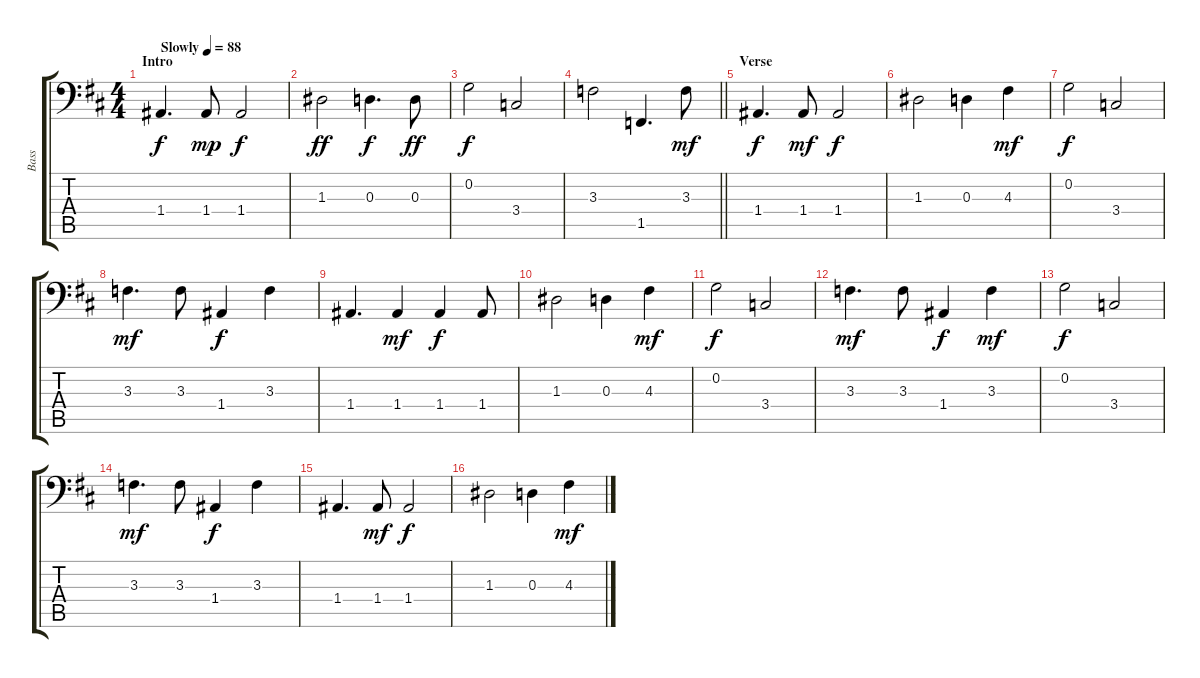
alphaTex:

\track ("Bass" "Bass") {instrument electricbassfinger}
\staff {score tabs}
\tuning (C3 G2 D2 A1 E1 B0) {hide}
\ts (4 4)
\section ("" "Intro")
\tempo (88 "Slowly")
\clef f4
\ks d
1.4.4{d dy f instrument electricbassfinger} 1.4.8{dy mp} 1.4.2{dy f} |
1.3.2{dy ff} 0.3.4{d dy f} 0.3.8{dy ff} |
0.2.2{dy f} 3.4.2 |
\barLineRight lightlight
3.3.2 1.5.4{d} 3.3.8{dy mf} |
\section ("" "Verse")
1.4.4{d dy f} 1.4.8{dy mf} 1.4.2{dy f} |
1.3.2 0.3.4 4.3.4{dy mf} |
0.2.2{dy f} 3.4.2 |
3.3.4{d dy mf} 3.3.8 1.4.4{dy f} 3.3.4 |
1.4.4{d} 1.4.4{dy mf} 1.4.4{dy f} 1.4.8 |
1.3.2 0.3.4 4.3.4{dy mf} |
0.2.2{dy f} 3.4.2 |
3.3.4{d dy mf} 3.3.8 1.4.4{dy f} 3.3.4{dy mf} |
0.2.2{dy f} 3.4.2 |
3.3.4{d dy mf} 3.3.8 1.4.4{dy f} 3.3.4 |
1.4.4{d} 1.4.8{dy mf} 1.4.2{dy f} |
1.3.2 0.3.4 4.3.4{dy mf}
